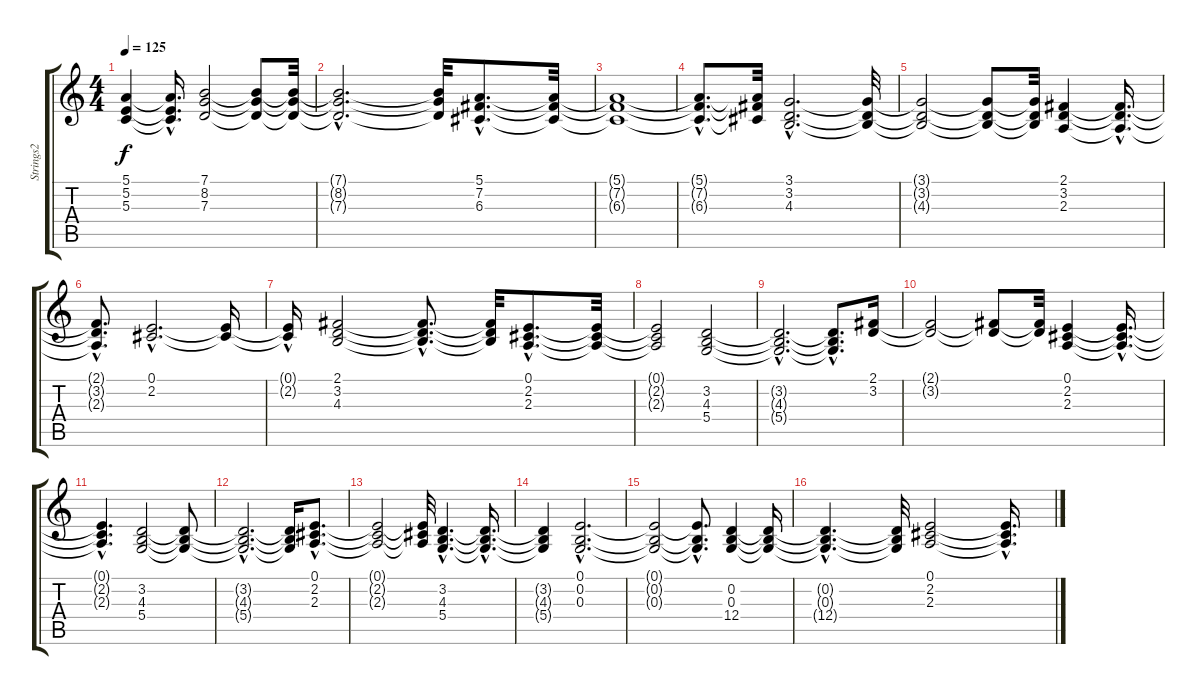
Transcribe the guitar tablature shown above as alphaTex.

\track ("Strings2" "Strings2") {instrument stringensemble2}
\staff {score tabs}
\tuning (E4 B3 G3 D3 A2 E2) {hide}
\ts (4 4)
\tempo 125
\clef g2
\ks c
(5.1{t} 5.2{t} 5.3{t}).4{dy f} (5.1{hac t} 5.2{hac t} 5.3{hac t}).16{d} (7.1 8.2 7.3).2 (7.1{t} 8.2{t} 7.3{t}).8 (7.1{t} 8.2{t} 7.3{t}).32 |
(7.1{hac t} 8.2{hac t} 7.3{hac t}).2{d} (7.1{t} 8.2{t} 7.3{t}).32 (5.1{hac} 7.2{hac} 6.3{hac}).8{d} (5.1{t} 7.2{t} 6.3{t}).32 |
(5.1{t} 7.2{t} 6.3{t}).1 |
(5.1{hac t} 7.2{hac t} 6.3{hac t}).8{d} (5.1{t} 7.2{t} 6.3{t}).32 (3.1{hac} 3.2{hac} 4.3{hac}).2{d} (3.1{t} 3.2{t} 4.3{t}).32 |
(3.1{t} 3.2{t} 4.3{t}).2 (3.1{t} 3.2{t} 4.3{t}).8 (3.1{t} 3.2{t} 4.3{t}).32 (2.1 3.2 2.3).4 (2.1{hac t} 3.2{hac t} 2.3{hac t}).16{d} |
(2.1{hac t} 3.2{hac t} 2.3{t}).8{d} (0.1{hac} 2.2{hac}).2{d} (0.1{t} 2.2{t}).16 |
(0.1{hac t} 2.2{hac t}).16 (2.1 3.2 4.3).2 (2.1{hac t} 3.2{hac t} 4.3{hac t}).8{d} (2.1{t} 3.2{t} 4.3{t}).32 (0.1{hac} 2.2{hac} 2.3{hac}).8{d} (0.1{t} 2.2{t} 2.3{t}).32 |
(0.1{t} 2.2{t} 2.3{t}).2 (3.2 4.3 5.4).2 |
(3.2{hac t} 4.3{hac t} 5.4{hac t}).2{d} (3.2{hac t} 4.3{hac t} 5.4{hac t}).8{d} (2.1 3.2).16 |
(2.1{t} 3.2{t}).2 (2.1{t} 3.2{t}).8 (2.1{t} 3.2{t}).32 (0.1 2.2 2.3).4 (0.1{hac t} 2.2{hac t} 2.3{hac t}).16{d} |
(0.1{hac t} 2.2{hac t} 2.3{hac t}).4{d} (3.2 4.3 5.4).2 (3.2{t} 4.3{t} 5.4{t}).8 |
(3.2{hac t} 4.3{hac t} 5.4{hac t}).2{d} (3.2{t} 4.3{t} 5.4{t}).16 (0.1{hac} 2.2{hac} 2.3{hac}).8{d} |
(0.1{t} 2.2{t} 2.3{t}).2 (0.1{t} 2.2{t} 2.3{t}).32 (3.2{hac} 4.3{hac} 5.4{hac}).4{d} (3.2{hac t} 4.3{hac t} 5.4{hac t}).16{d} |
(3.2{t} 4.3{t} 5.4{t}).4 (0.1{hac} 0.2{hac} 0.3{hac}).2{d} |
(0.1{t} 0.2{t} 0.3{t}).2 (0.1{hac t} 0.2{hac t} 0.3{hac t}).8{d} (0.2 0.3 12.4).4 (0.2{t} 0.3{t} 12.4{t}).16 |
(0.2{hac t} 0.3{hac t} 12.4{hac t}).4{d} (0.2{t} 0.3{t} 12.4{t}).32 (0.1 2.2 2.3).2 (0.1{hac t} 2.2{hac t} 2.3{hac t}).16{d}
